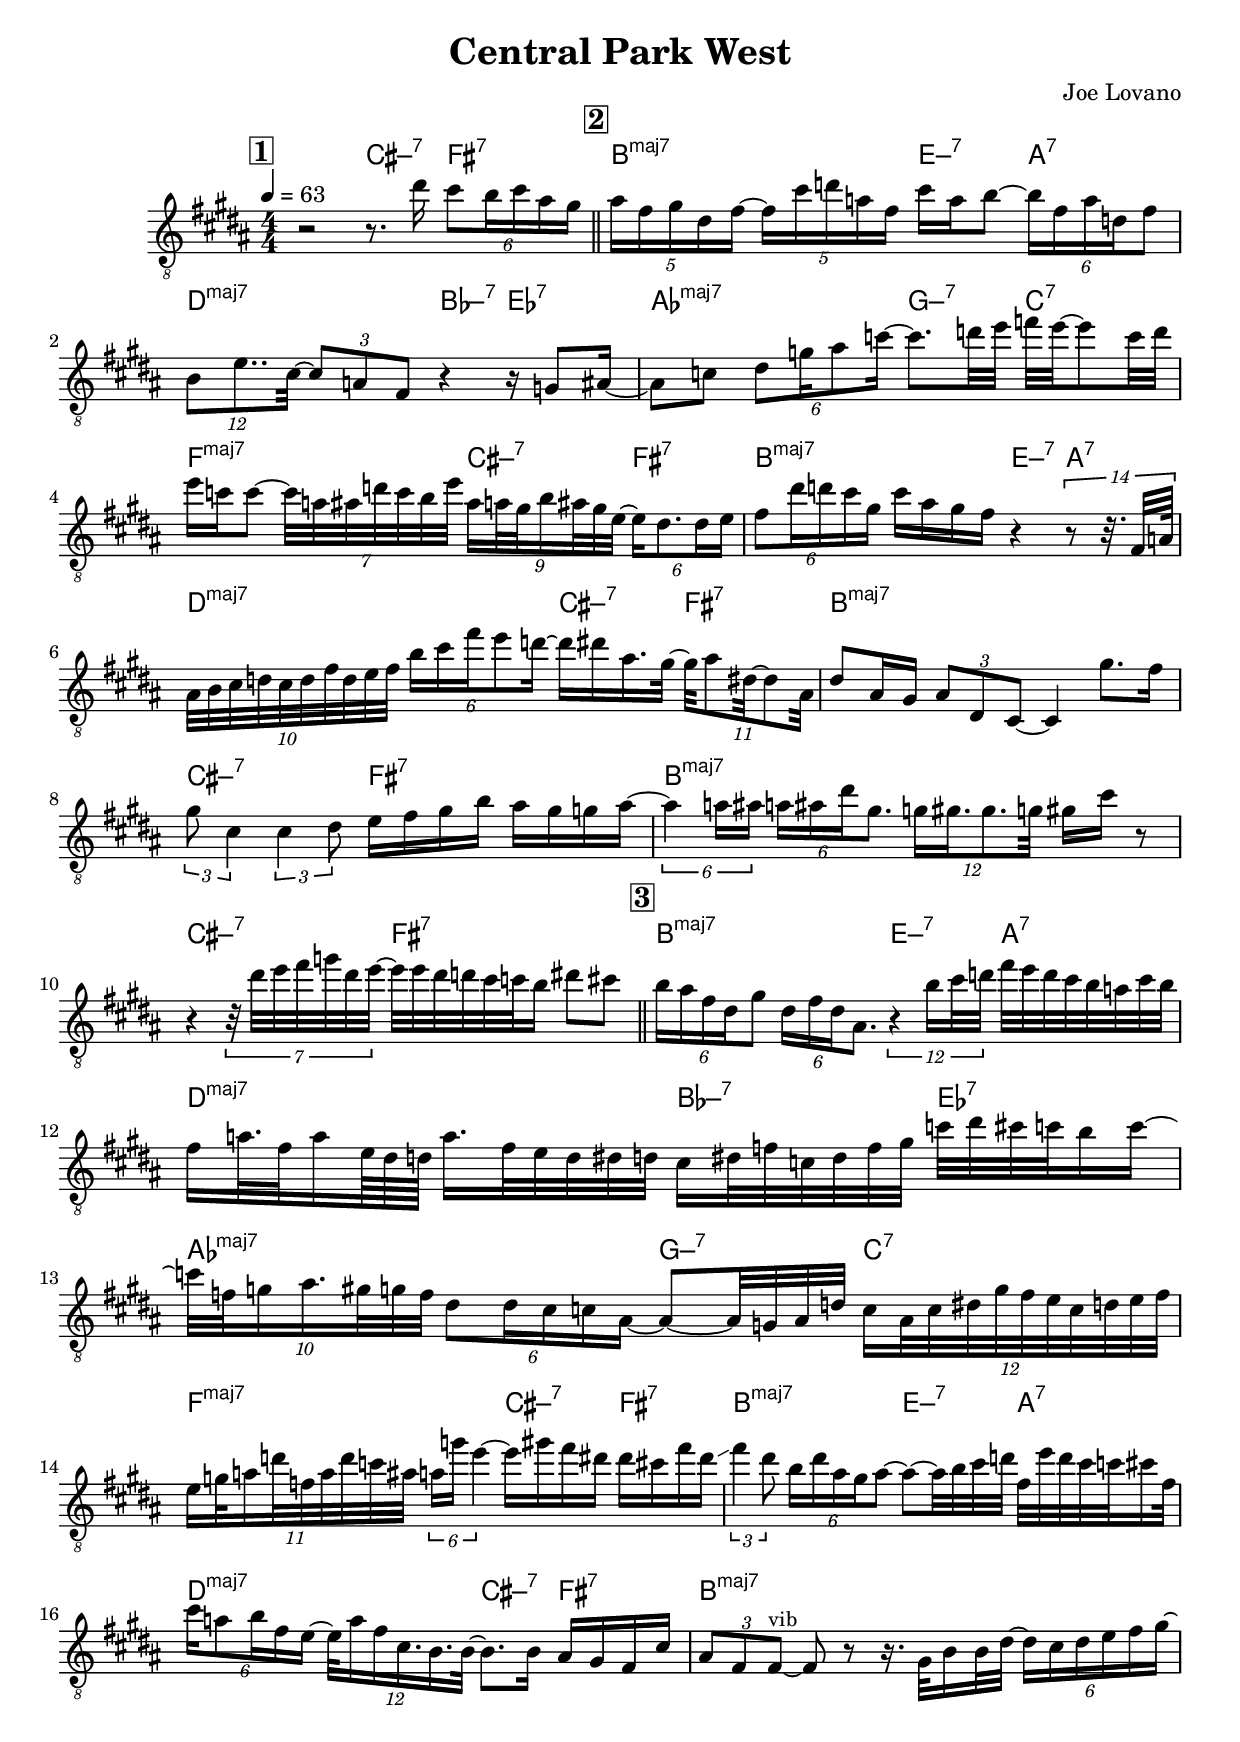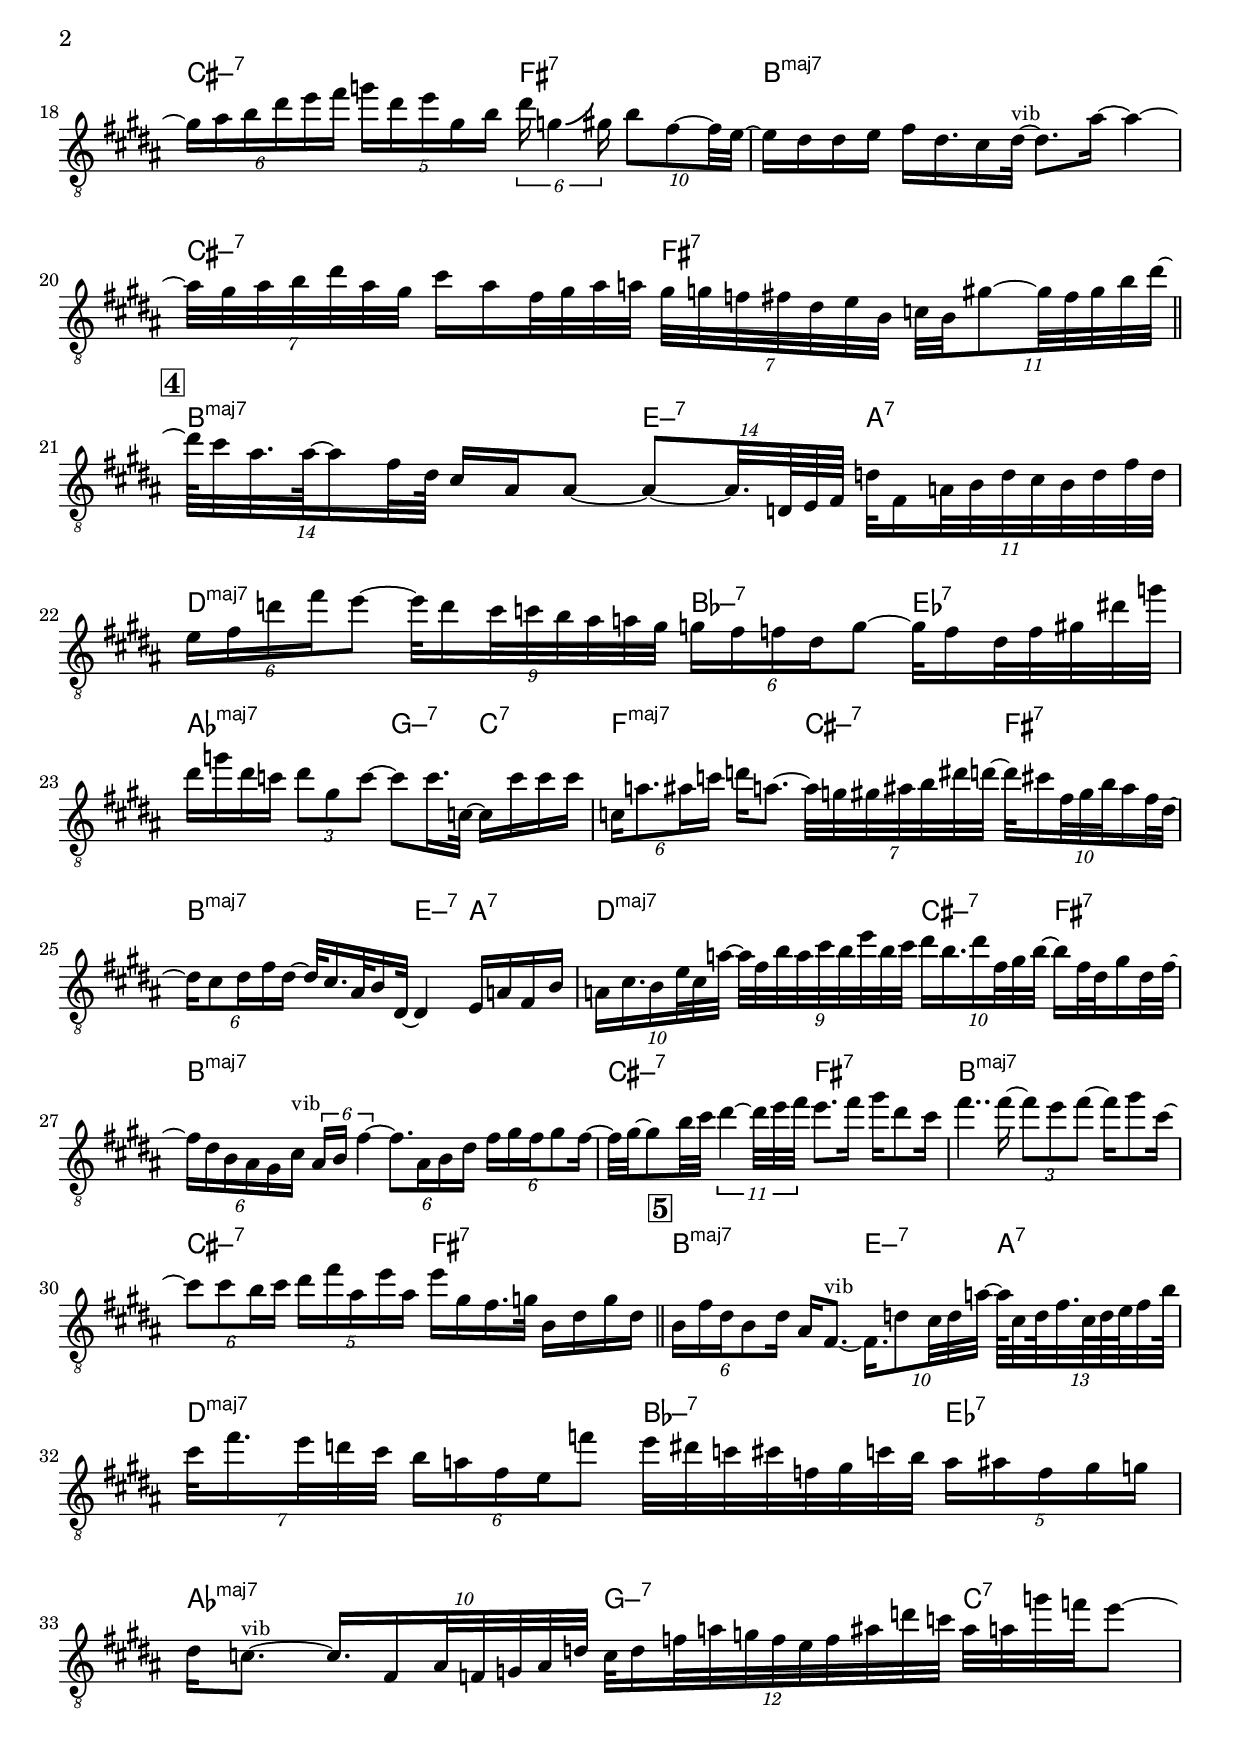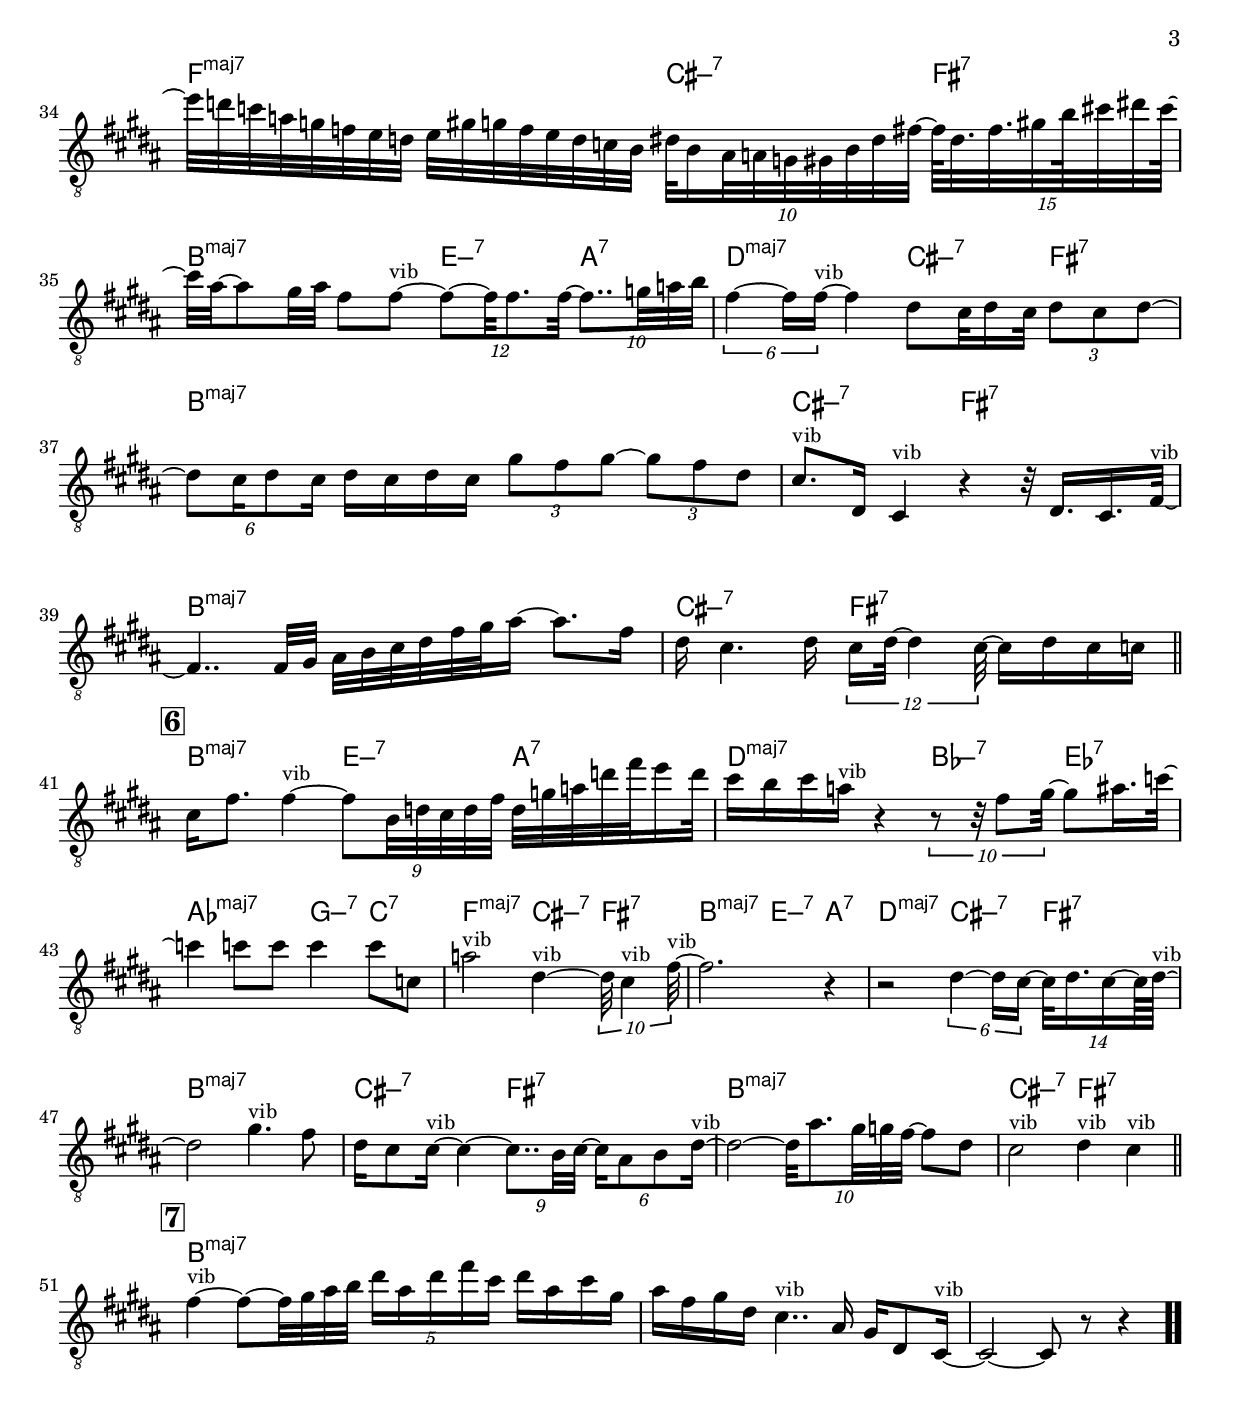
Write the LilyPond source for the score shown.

\version "2.13.2"

#(ly:set-option 'point-and-click #f)

\header {
  title = "Central Park West"
  composer = "Joe Lovano"
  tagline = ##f
}
global =
{
    \override Staff.TimeSignature #'style = #'()
    \time 4/4
    \clef "treble_8"
    \key b \major
    \override Rest #'direction = #'0
    \override MultiMeasureRest #'staff-position = #0
}
\score
{
<<
    \transpose c' c'

    \new ChordNames { \chords {
      \set majorSevenSymbol = \markup { "maj7" }
      \set minorChordModifier = \markup { \char ##x2013 }
      | s2 cis4:min7 fis4:7 
      | b2:maj e4:min7 a4:7 | d2:maj bes4:min7 es4:7 | aes2:maj g4:min7 c4:7 | f2:maj cis4:min7 fis4:7 | b2:maj e4:min7 a4:7 | d2:maj cis4:min7 fis4:7 | b1:maj | cis2:min7 fis2:7 
      | b1:maj | cis2:min7 fis2:7 | b2:maj e4:min7 a4:7 | d2:maj bes4:min7 es4:7 | aes2:maj g4:min7 c4:7 | f2:maj cis4:min7 fis4:7 | b2:maj e4:min7 a4:7 | d2:maj cis4:min7 fis4:7 
      | b1:maj | cis2:min7 fis2:7 | b1:maj | cis2:min7 fis2:7 | b2:maj e4:min7 a4:7 | d2:maj bes4:min7 es4:7 | aes2:maj g4:min7 c4:7 | f2:maj cis4:min7 fis4:7 
      | b2:maj e4:min7 a4:7 | d2:maj cis4:min7 fis4:7 | b1:maj | cis2:min7 fis2:7 | b1:maj | cis2:min7 fis2:7 | b2:maj e4:min7 a4:7 | d2:maj bes4:min7 es4:7 
      | aes2:maj g4:min7 c4:7 | f2:maj cis4:min7 fis4:7 | b2:maj e4:min7 a4:7 | d2:maj cis4:min7 fis4:7 | b1:maj | cis2:min7 fis2:7 | b1:maj | cis2:min7 fis2:7 
      | b2:maj e4:min7 a4:7 | d2:maj bes4:min7 es4:7 | aes2:maj g4:min7 c4:7 | f2:maj cis4:min7 fis4:7 | b2:maj e4:min7 a4:7 | d2:maj cis4:min7 fis4:7 | b1:maj | cis2:min7 fis2:7 
      | b1:maj | cis2:min7 fis2:7 | b1:maj|
      }
      }

    \new Staff
    <<
    \transpose c' c'

    {
      \global
  		%\override Score.MetronomeMark #'transparent = ##t
  		%\override Score.MetronomeMark #'stencil = ##f
  		
  		\override HorizontalBracket #'direction = #UP
  		\override HorizontalBracket #'bracket-flare = #'(0 . 0)
  		
  		\override TextSpanner #'dash-fraction = #1.0
  		\override TextSpanner #'bound-details #'left #'text = \markup{ \concat{\draw-line #'(0 . -1.0) \draw-line #'(1.0 . 0) }}
  		\override TextSpanner #'bound-details #'right #'text = \markup{ \concat{ \draw-line #'(1.0 . 0) \draw-line #'(0 . -1.0) }}
          \set Score.markFormatter = #format-mark-box-numbers


      \tempo 4 = 63
      \set Score.currentBarNumber = #0
     
      \bar "||" \mark \default r2 r8. dis''16 \tuplet 6/4 {cis''8 b'16 cis''16 ais'16 gis'16} 
      \bar "||" \mark \default \tuplet 5/4 {ais'16 fis'16 gis'16 dis'16 fis'16~} \tuplet 5/4 {fis'16 cis''16 d''16 a'16 fis'16} cis''16 a'16 b'8~ \tuplet 6/4 {b'16 fis'16 a'16 d'16 fis'8} 
      | \tuplet 12/8 {b8 e'8.. cis'32~} \tuplet 3/2 {cis'8 a8 fis8} r4 r16 g8 ais16~ 
      | ais8 c'8 \tuplet 6/4 {dis'8 g'16 ais'8 c''16~} c''8. d''32 e''32 f''32 e''32~ e''8 c''32 d''32 
      | e''16 c''16 c''8~ \tuplet 7/8 {c''32 a'32 ais'32 d''32 c''32 b'32 e''32} \tuplet 9/8 {ais'16 a'32 gis'32 b'16 ais'32 gis'32 e'32~} \tuplet 6/4 {e'16 dis'8. dis'16 e'16} 
      | \tuplet 6/4 {fis'8 dis''16 d''16 cis''16 gis'16} cis''16 ais'16 gis'16 fis'16 r4 \tuplet 14/16 {r8 r32. fis32 a64} 
      | \tuplet 10/8 {ais32 b32 cis'32 d'32 cis'32 d'32 fis'32 d'32 e'32 fis'32} \tuplet 6/4 {b'16 cis''16 fis''16 e''8 d''16~} d''16 dis''16 ais'16. gis'32~ \tuplet 11/8 {gis'32 ais'8 dis'32~ dis'8 ais32} 
      | dis'8 ais16 gis16 \tuplet 3/2 {ais8 dis8 cis8~} cis4 gis'8. fis'16 
      | \tuplet 3/2 {gis'8 cis'4} \tuplet 3/2 {cis'4 dis'8} e'16 fis'16 gis'16 b'16 ais'16 gis'16 g'16 ais'16~ 
      | \tuplet 6/4 {ais'4 a'16 ais'16} \tuplet 6/4 {a'16 ais'16 dis''16 gis'8.} \tuplet 12/8 {g'16 gis'16. gis'8. g'32} gis'16 cis''16 r8 
      | r4 \tuplet 7/8 {r32 dis''32 e''32 fis''32 g''32 dis''32 e''32~} e''32 e''32 dis''32 d''32 cis''32 c''32 b'16 dis''8 cis''8 
      \bar "||" \mark \default \tuplet 6/4 {b'16 ais'16 fis'16 dis'16 gis'8} \tuplet 6/4 {dis'16 fis'16 dis'16 ais8.} \tuplet 12/8 {r4 b'16 cis''32 d''32} fis''32 e''32 d''32 cis''32 b'32 a'32 cis''32 b'32 
      | fis'16 a'32. fis'32 a'16 e'64 dis'64 d'64 a'16. fis'32 e'32 d'32 dis'32 d'32 cis'16 dis'32 f'32 c'32 dis'32 f'32 gis'32 c''32 dis''32 cis''32 c''32 b'16 c''16~ 
      | \tuplet 10/8 {c''32 f'32 g'16 ais'16. gis'32 g'32 f'32} \tuplet 6/4 {dis'8 dis'16 cis'16 c'16 ais16~} ais8~ ais32 g32 ais32 d'32 \tuplet 12/8 {c'16 ais32 c'32 dis'32 g'32 f'32 e'32 c'32 d'32 e'32 f'32} 
      | \tuplet 11/8 {e'16 g'32 a'16 d''32 f'32 a'32 d''32 c''32 ais'32} \tuplet 6/4 {a'16 g''16 e''4~} e''16 gis''16 fis''16 dis''16 dis''16 cis''16 fis''16 dis''16\glissando  
      | \tuplet 3/2 {fis''4 dis''8} \tuplet 6/4 {b'16 dis''16 ais'16 gis'16 ais'8~} ais'8~ ais'32 b'32 cis''32 d''32 fis'32 e''32 d''32 cis''32 c''32 cis''16 fis'32 
      | \tuplet 6/4 {cis''16 a'8 b'16 fis'16 e'16~} \tuplet 12/8 {e'32 a'16 fis'16 cis'16. b16. b32~} b8. b16 ais16 gis16 fis16 cis'16 
      | \tuplet 3/2 {ais8 fis8 fis8~^\markup{\left-align \small vib}} fis8 r8 r16. gis32 b16 b32 dis'32~ \tuplet 6/4 {dis'16 cis'16 dis'16 e'16 fis'16 gis'16~} 
      | \tuplet 6/4 {gis'16 ais'16 b'16 dis''16 e''16 fis''16} \tuplet 5/4 {g''16 dis''16 e''16 gis'16 b'16} \tuplet 6/4 {dis''16 g'4\bendAfter #+4  gis'16} \tuplet 10/8 {b'8 fis'8~ fis'32 e'32~} 
      | e'16 dis'16 dis'16 e'16 fis'16 dis'16. cis'16 dis'32~^\markup{\left-align \small vib} dis'8. ais'16~ ais'4~ 
      | \tuplet 7/8 {ais'32 gis'32 ais'32 b'32 dis''32 ais'32 gis'32} cis''16 ais'16 fis'32 gis'32 ais'32 a'32 \tuplet 7/8 {gis'32 g'32 f'32 fis'32 dis'32 e'32 b32} \tuplet 11/8 {c'32 b32 gis'8~ gis'32 fis'32 gis'32 b'32 dis''32~} 
      \bar "||" \mark \default \tuplet 14/16 {dis''64 cis''32 ais'32. ais'64~ ais'16 fis'32 dis'64} cis'16 ais16 ais8~ \tuplet 14/16 {ais8~ ais32. d64 e64 fis64} \tuplet 11/8 {d'32 fis16 a32 b32 d'32 cis'32 b32 d'32 fis'32 d'32} 
      | \tuplet 6/4 {e'16 fis'16 d''16 fis''16 e''8~} \tuplet 9/8 {e''32 d''16 cis''32 c''32 b'32 ais'32 a'32 gis'32} \tuplet 6/4 {g'16 fis'16 f'16 dis'16 g'8~} g'32 f'16 dis'32 f'32 gis'32 dis''32 g''32 
      | dis''16 g''16 dis''16 c''16 \tuplet 3/2 {dis''8 gis'8 c''8~} c''8 c''16. c'32~ c'16 c''16 c''16 c''16 
      | \tuplet 6/4 {c'16 a'8. ais'16 c''16} d''16 a'8.~ \tuplet 7/8 {a'32 g'32 gis'32 ais'32 b'32 dis''32 d''32~} \tuplet 10/8 {d''32 cis''16 fis'32 gis'32 b'32 ais'16 fis'32 dis'32~} 
      | \tuplet 6/4 {dis'16 cis'8 dis'16 fis'16 dis'16~} dis'32 cis'16. ais32 b16 dis32~ dis4 e16 a16 fis16 b16 
      | \tuplet 10/8 {a16 cis'16. b16 e'32 cis'32 a'32~} \tuplet 9/8 {a'32 fis'32 b'32 a'32 cis''32 b'32 e''32 b'32 cis''32} \tuplet 10/8 {dis''16 b'16. dis''16 fis'32 gis'32 b'32~} b'16 fis'32 dis'32 gis'16 dis'32 fis'32~ 
      | \tuplet 6/4 {fis'16 dis'16 b16 ais16 gis16 cis'16^\markup{\left-align \small vib}} \tuplet 6/4 {ais16 b16 fis'4~} \tuplet 6/4 {fis'8. ais16 b16 dis'16} \tuplet 6/4 {fis'16 gis'16 fis'16 gis'8 fis'16~} 
      | fis'32 gis'32~ gis'8 b'32 cis''32 \tuplet 11/8 {dis''4~ dis''32 e''32 fis''32} e''8. fis''16 gis''16 dis''8 cis''16 
      | fis''4.. fis''16~ \tuplet 3/2 {fis''8 e''8 fis''8~} fis''16 gis''8 cis''16~ 
      | \tuplet 6/4 {cis''8 cis''8 b'16 cis''16} \tuplet 5/4 {dis''16 fis''16 ais'16 e''16 ais'16} e''16 gis'16 fis'16. g'32 b16 dis'16 g'16 dis'16 
      \bar "||" \mark \default \tuplet 6/4 {b16 fis'16 dis'16 b8 dis'16} ais16 fis8.~^\markup{\left-align \small vib} \tuplet 10/8 {fis16. d'8 cis'32 d'32 a'32~} \tuplet 13/16 {a'64 cis'32 d'64 fis'32. cis'64 d'64 e'64 fis'32 b'64} 
      | \tuplet 7/8 {cis''32 fis''16. e''32 d''32 cis''32} \tuplet 6/4 {b'16 a'16 fis'16 e'16 f''8} e''32 dis''32 c''32 cis''32 f'32 gis'32 c''32 b'32 \tuplet 5/4 {a'16 ais'16 f'16 gis'16 g'16} 
      | dis'16 c'8.~^\markup{\left-align \small vib} \tuplet 10/8 {c'16. fis16 ais32 f32 g32 ais32 d'32} \tuplet 12/8 {c'32 d'16 f'32 a'32 g'32 f'32 e'32 f'32 ais'32 d''32 c''32} ais'32 a'32 g''32 f''32 e''8~ 
      | e''32 d''32 c''32 a'32 g'32 f'32 e'32 d'32 e'32 gis'32 g'32 f'32 e'32 d'32 c'32 b32 \tuplet 10/8 {dis'32 b16 ais32 a32 g32 gis32 b32 dis'32 fis'32~} \tuplet 15/16 {fis'64 dis'32. fis'32. gis'32 b'64 cis''32 dis''32 cis''64~} 
      | cis''32 ais'32~ ais'8 gis'32 ais'32 fis'8 fis'8~^\markup{\left-align \small vib} \tuplet 12/8 {fis'8~ fis'32 fis'8. fis'32~} \tuplet 10/8 {fis'8.. g'32 a'32 b'32} 
      | \tuplet 6/4 {fis'4~ fis'16 fis'16~^\markup{\left-align \small vib}} fis'4 dis'8 cis'32 dis'16 cis'32 \tuplet 3/2 {dis'8 cis'8 dis'8~} 
      | \tuplet 6/4 {dis'8 cis'16 dis'8 cis'16} dis'16 cis'16 dis'16 cis'16 \tuplet 3/2 {gis'8 fis'8 gis'8~} \tuplet 3/2 {gis'8 fis'8 dis'8} 
      | cis'8.^\markup{\left-align \small vib} dis16 cis4^\markup{\left-align \small vib} r4 r32 dis16. cis16. fis32~^\markup{\left-align \small vib} 
      | fis4.. fis32 gis32 ais32 b32 cis'32 dis'32 fis'32 gis'32 ais'16~ ais'8. fis'16 
      | dis'16 cis'4. dis'16 \tuplet 12/8 {cis'16 dis'32~ dis'4 cis'32~} cis'16 dis'16 cis'16 c'16 
      \bar "||" \mark \default cis'16 fis'8. fis'4~^\markup{\left-align \small vib} \tuplet 9/8 {fis'8 b32 d'32 cis'32 d'32 fis'32} d'32 g'32 a'32 d''32 fis''32 e''16 d''32 
      | cis''16 b'16 cis''16 a'16^\markup{\left-align \small vib} r4 \tuplet 10/8 {r8 r32 fis'8 gis'32~} gis'8 ais'16. c''32~ 
      | c''4 c''8 c''8 c''4 c''8 c'8 
      | a'2^\markup{\left-align \small vib} dis'4~^\markup{\left-align \small vib} \tuplet 10/8 {dis'32 cis'4^\markup{\left-align \small vib} fis'32~^\markup{\left-align \small vib}} 
      | fis'2. r4 
      | r2 \tuplet 6/4 {dis'4~ dis'16 cis'16~} \tuplet 14/16 {cis'32 dis'16. cis'16~ cis'64 dis'64~^\markup{\left-align \small vib}} 
      | dis'2 gis'4.^\markup{\left-align \small vib} fis'8 
      | dis'16 cis'8 cis'16~^\markup{\left-align \small vib} cis'4~ \tuplet 9/8 {cis'8.. b32 cis'32~} \tuplet 6/4 {cis'16 ais8 b8 dis'16~^\markup{\left-align \small vib}} 
      | dis'2~ \tuplet 10/8 {dis'32 ais'8. gis'32 g'32 fis'32~} fis'8 dis'8 
      | cis'2^\markup{\left-align \small vib} dis'4^\markup{\left-align \small vib} cis'4^\markup{\left-align \small vib} 
      \bar "||" \mark \default fis'4~^\markup{\left-align \small vib} fis'8~ fis'32 gis'32 ais'32 b'32 \tuplet 5/4 {dis''16 ais'16 dis''16 fis''16 cis''16} dis''16 ais'16 cis''16 gis'16 
      | ais'16 fis'16 gis'16 dis'16 cis'4..^\markup{\left-align \small vib} ais16 gis16 dis8 cis16~^\markup{\left-align \small vib} 
      | cis2~ cis8 r8 r4\bar  ".."
    }
    >>
>>    
}
